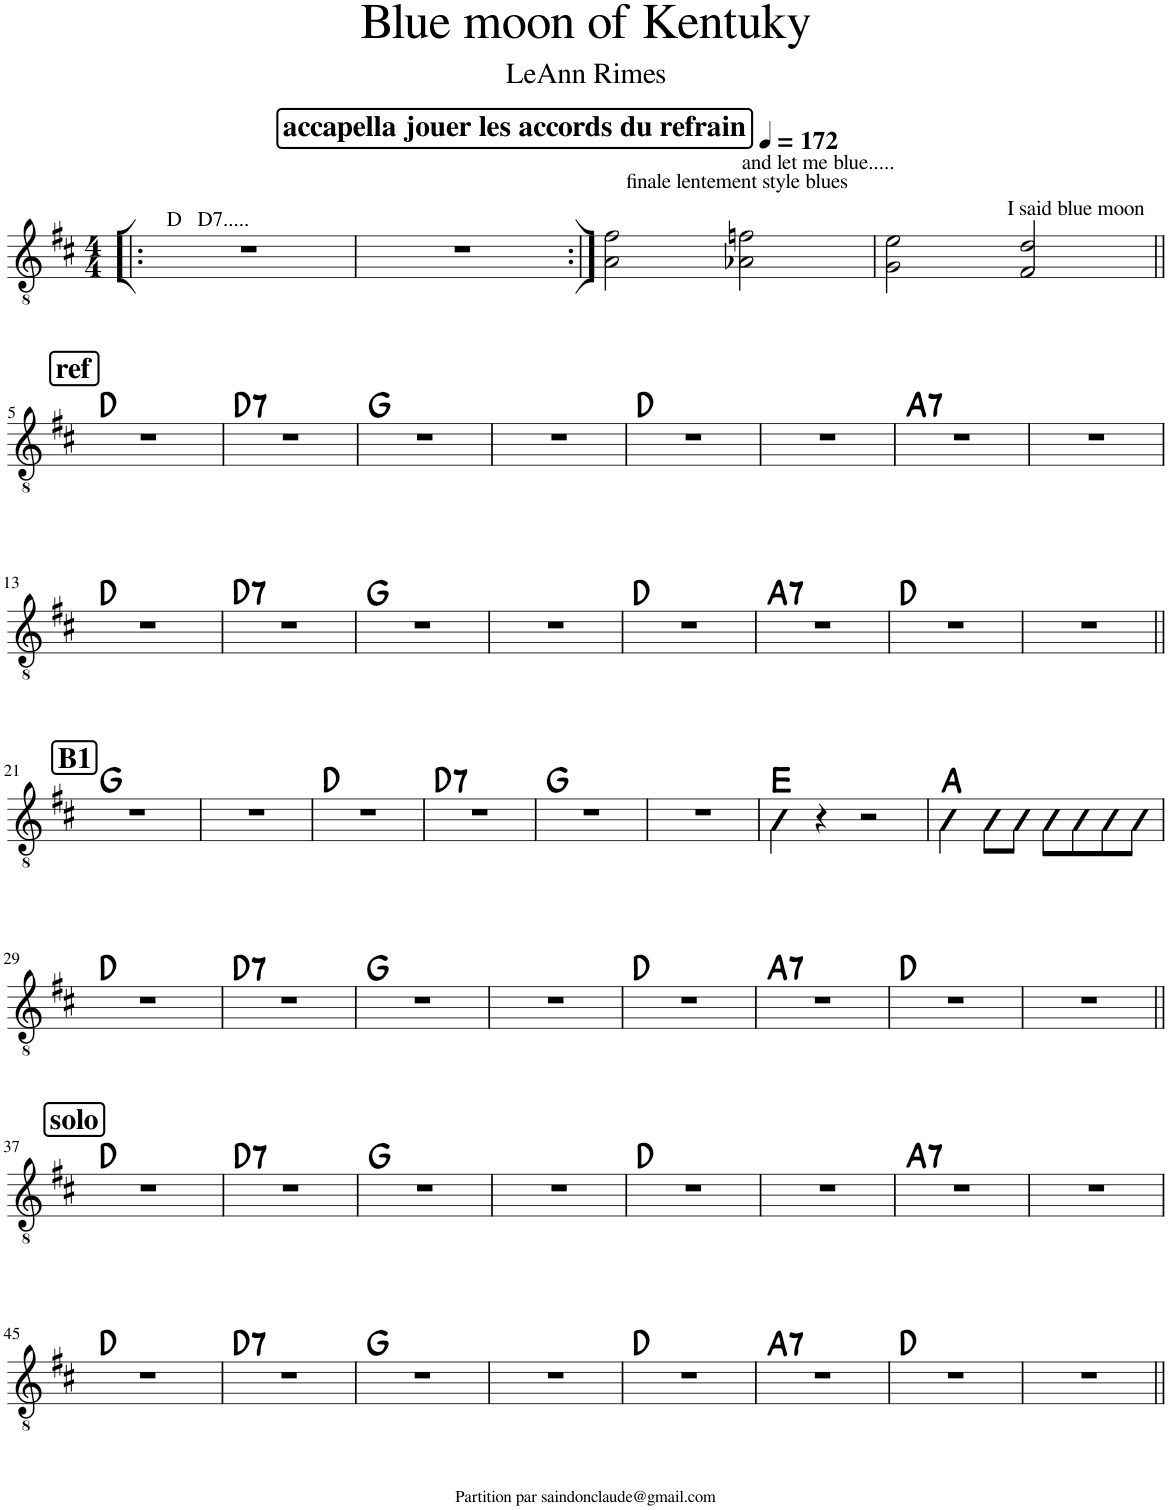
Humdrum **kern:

**kern	**harte
*part1	*part1
*staff1	*
*I"Classical Guitar	*
*I'Guit.	*
*clefGv2	*
*k[f#c#]	*
*M4/4	*
*MM172	*
!!LO:REH:place=s1:a:B:rj:fs=14:t=accapella jouer les accords du refrain
=1!|:	=1!|:
!LO:TX:a:t=D   D7.....	!
1r	.
=2	=2
1r	.
=3:|!	=3:|!
!LO:TX:a:t=finale lentement style blues	!
2A\ 2f#\	.
2A-X\ 2fn\	.
=4	=4
!LO:TX:a:t=I said blue moon	!
!LO:TX:a:t=and let me blue.....	!
2G\ 2e\	.
2F#/ 2d/	.
!!LO:LB:g=z
!!LO:REH:place=s1:a:B:rj:fs=14:t=ref
=5||	=5||
1r	D:maj
=6	=6
!	!LO:H:kt=7
1r	D:7
=7	=7
1r	G:maj
=8	=8
1r	.
=9	=9
1r	D:maj
=10	=10
1r	.
=11	=11
!	!LO:H:kt=7
1r	A:7
=12	=12
1r	.
!!LO:LB:g=z
=13	=13
1r	D:maj
=14	=14
!	!LO:H:kt=7
1r	D:7
=15	=15
1r	G:maj
=16	=16
1r	.
=17	=17
1r	D:maj
=18	=18
!	!LO:H:kt=7
1r	A:7
=19	=19
1r	D:maj
=20	=20
1r	.
!!LO:LB:g=z
!!LO:REH:place=s1:a:B:rj:fs=14:t=B1
=21||	=21||
1r	G:maj
=22	=22
1r	.
=23	=23
1r	D:maj
=24	=24
!	!LO:H:kt=7
1r	D:7
=25	=25
1r	G:maj
=26	=26
1r	.
=27	=27
4D\	E:maj
4r	.
2r	.
=28	=28
4AA\	A:maj
8AA\L	.
8AA\J	.
8AA\L	.
8AA\	.
8AA\	.
8AA\J	.
!!LO:LB:g=z
=29	=29
1r	D:maj
=30	=30
!	!LO:H:kt=7
1r	D:7
=31	=31
1r	G:maj
=32	=32
1r	.
=33	=33
1r	D:maj
=34	=34
!	!LO:H:kt=7
1r	A:7
=35	=35
1r	D:maj
=36	=36
1r	.
!!LO:LB:g=z
!!LO:REH:place=s1:a:B:rj:fs=14:t=solo
=37||	=37||
1r	D:maj
=38	=38
!	!LO:H:kt=7
1r	D:7
=39	=39
1r	G:maj
=40	=40
1r	.
=41	=41
1r	D:maj
=42	=42
1r	.
=43	=43
!	!LO:H:kt=7
1r	A:7
=44	=44
1r	.
!!LO:LB:g=z
=45	=45
1r	D:maj
=46	=46
!	!LO:H:kt=7
1r	D:7
=47	=47
1r	G:maj
=48	=48
1r	.
=49	=49
1r	D:maj
=50	=50
!	!LO:H:kt=7
1r	A:7
=51	=51
1r	D:maj
=52	=52
1r	.
=||	=||
*-	*-
